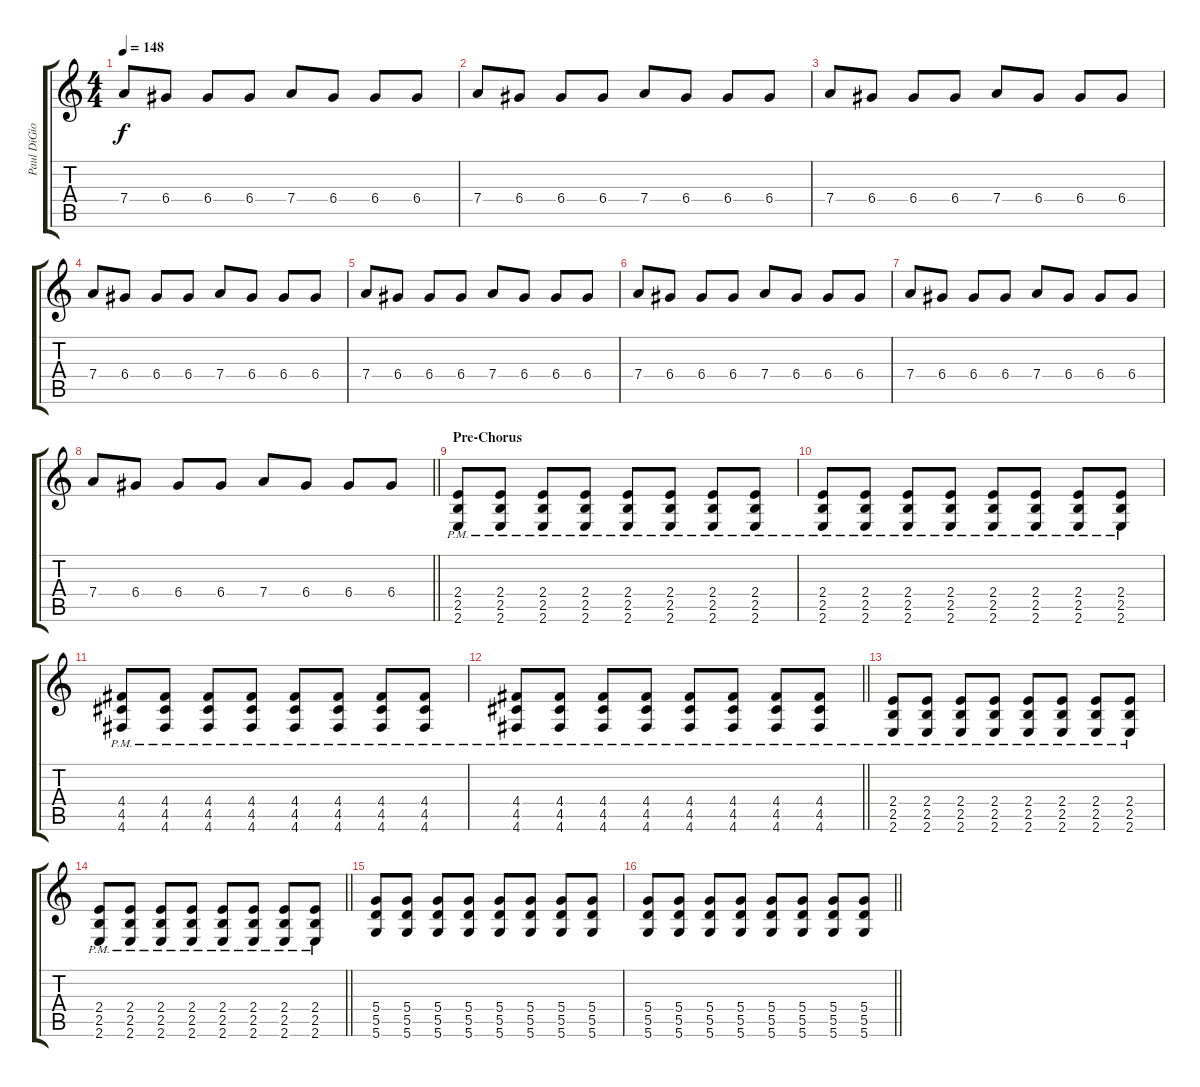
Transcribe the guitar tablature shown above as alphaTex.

\track ("Paul DiGiovanni (Lead Guitar)" "Paul DiGio") {instrument overdrivenguitar}
\staff {score tabs}
\tuning (E4 B3 G3 D3 A2 D2) {hide}
\ts (4 4)
\tempo 148
\clef g2
\ks c
7.4.8{dy f} 6.4.8 6.4.8 6.4.8 7.4.8 6.4.8 6.4.8 6.4.8 |
7.4.8 6.4.8 6.4.8 6.4.8 7.4.8 6.4.8 6.4.8 6.4.8 |
7.4.8 6.4.8 6.4.8 6.4.8 7.4.8 6.4.8 6.4.8 6.4.8 |
7.4.8 6.4.8 6.4.8 6.4.8 7.4.8 6.4.8 6.4.8 6.4.8 |
7.4.8 6.4.8 6.4.8 6.4.8 7.4.8 6.4.8 6.4.8 6.4.8 |
7.4.8 6.4.8 6.4.8 6.4.8 7.4.8 6.4.8 6.4.8 6.4.8 |
7.4.8 6.4.8 6.4.8 6.4.8 7.4.8 6.4.8 6.4.8 6.4.8 |
\barLineRight lightlight
7.4.8 6.4.8 6.4.8 6.4.8 7.4.8 6.4.8 6.4.8 6.4.8 |
\section ("" "Pre-Chorus")
(2.4{pm} 2.5{pm} 2.6{pm}).8 (2.4{pm} 2.5{pm} 2.6{pm}).8 (2.4{pm} 2.5{pm} 2.6{pm}).8 (2.4{pm} 2.5{pm} 2.6{pm}).8 (2.4{pm} 2.5{pm} 2.6{pm}).8 (2.4{pm} 2.5{pm} 2.6{pm}).8 (2.4{pm} 2.5{pm} 2.6{pm}).8 (2.4{pm} 2.5{pm} 2.6{pm}).8 |
(2.4{pm} 2.5{pm} 2.6{pm}).8 (2.4{pm} 2.5{pm} 2.6{pm}).8 (2.4{pm} 2.5{pm} 2.6{pm}).8 (2.4{pm} 2.5{pm} 2.6{pm}).8 (2.4{pm} 2.5{pm} 2.6{pm}).8 (2.4{pm} 2.5{pm} 2.6{pm}).8 (2.4{pm} 2.5{pm} 2.6{pm}).8 (2.4{pm} 2.5{pm} 2.6{pm}).8 |
(4.4{pm} 4.5{pm} 4.6{pm}).8 (4.4{pm} 4.5{pm} 4.6{pm}).8 (4.4{pm} 4.5{pm} 4.6{pm}).8 (4.4{pm} 4.5{pm} 4.6{pm}).8 (4.4{pm} 4.5{pm} 4.6{pm}).8 (4.4{pm} 4.5{pm} 4.6{pm}).8 (4.4{pm} 4.5{pm} 4.6{pm}).8 (4.4{pm} 4.5{pm} 4.6{pm}).8 |
\barLineRight lightlight
(4.4{pm} 4.5{pm} 4.6{pm}).8 (4.4{pm} 4.5{pm} 4.6{pm}).8 (4.4{pm} 4.5{pm} 4.6{pm}).8 (4.4{pm} 4.5{pm} 4.6{pm}).8 (4.4{pm} 4.5{pm} 4.6{pm}).8 (4.4{pm} 4.5{pm} 4.6{pm}).8 (4.4{pm} 4.5{pm} 4.6{pm}).8 (4.4{pm} 4.5{pm} 4.6{pm}).8 |
(2.4{pm} 2.5{pm} 2.6{pm}).8 (2.4{pm} 2.5{pm} 2.6{pm}).8 (2.4{pm} 2.5{pm} 2.6{pm}).8 (2.4{pm} 2.5{pm} 2.6{pm}).8 (2.4{pm} 2.5{pm} 2.6{pm}).8 (2.4{pm} 2.5{pm} 2.6{pm}).8 (2.4{pm} 2.5{pm} 2.6{pm}).8 (2.4{pm} 2.5{pm} 2.6{pm}).8 |
\barLineRight lightlight
(2.4{pm} 2.5{pm} 2.6{pm}).8 (2.4{pm} 2.5{pm} 2.6{pm}).8 (2.4{pm} 2.5{pm} 2.6{pm}).8 (2.4{pm} 2.5{pm} 2.6{pm}).8 (2.4{pm} 2.5{pm} 2.6{pm}).8 (2.4{pm} 2.5{pm} 2.6{pm}).8 (2.4{pm} 2.5{pm} 2.6{pm}).8 (2.4{pm} 2.5{pm} 2.6{pm}).8 |
(5.4 5.5 5.6).8{instrument overdrivenguitar} (5.4 5.5 5.6).8 (5.4 5.5 5.6).8 (5.4 5.5 5.6).8 (5.4 5.5 5.6).8 (5.4 5.5 5.6).8 (5.4 5.5 5.6).8 (5.4 5.5 5.6).8 |
\barLineRight lightlight
(5.4 5.5 5.6).8 (5.4 5.5 5.6).8 (5.4 5.5 5.6).8 (5.4 5.5 5.6).8 (5.4 5.5 5.6).8 (5.4 5.5 5.6).8 (5.4 5.5 5.6).8 (5.4 5.5 5.6).8
